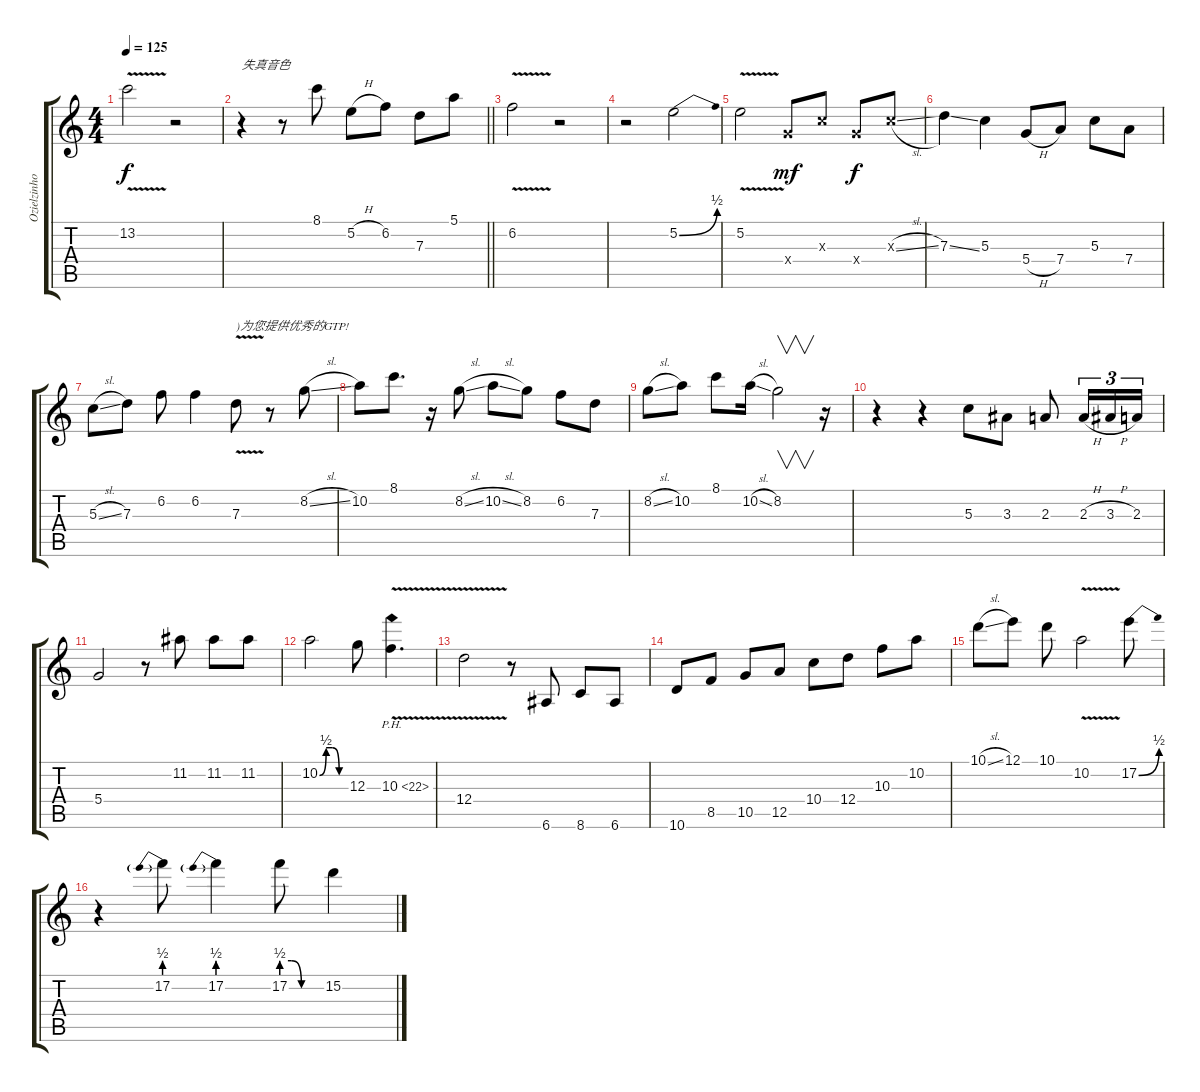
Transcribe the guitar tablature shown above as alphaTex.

\track ("Ozielzinho" "Ozielzinho") {instrument electricguitarclean}
\staff {score tabs}
\tuning (E4 B3 G3 D3 A2 E2) {hide}
\ts (4 4)
\tempo 125
\clef g2
\ks c
13.2{v}.2{dy f} r.2 |
\barLineRight lightlight
r.4{txt "失真音色" volume 11 instrument overdrivenguitar} r.8 8.1.8 5.2{h}.8 6.2.8 7.3.8 5.1.8 |
6.2{v}.2 r.2 |
r.2 5.2{be (bend 0 0 60 2)}.2 |
5.2{v}.2 5.4{x}.8{dy mf} 5.3{x}.8 5.4{x}.8{dy f} 5.3{sl x}.8 |
7.3{ss}.4 5.3.4 5.4{h}.8 7.4.8 5.3.8 7.4.8 |
5.3{sl}.8 7.3.8 6.2.8 6.2.4 7.3{v}.8{txt ")为您提供优秀的GTP!"} r.8 8.2{sl}.8 |
10.2.8 8.1.8{d} r.16 8.2{sl}.8 10.2{sl}.8 8.2.8 6.2.8 7.3.8 |
8.2{sl}.8 10.2.8 8.1.8 10.2{sl}.16 8.2.2{v} r.16 |
r.4 r.4 5.3.8 3.3.8 2.3.8 2.3{h}.16{tu (3 2)} 3.3{h}.16{tu (3 2)} 2.3.16{tu (3 2)} |
5.4.2 r.8 11.2.8 11.2.8 11.2.8 |
10.2{be (custom 0 0 15 2 30 2 45 0 60 0)}.2 12.3.8 10.3{ph 12 v}.4{d} |
12.4{v}.2 r.8 6.6.8 8.6.8 6.6.8 |
10.6.8 8.5.8 10.5.8 12.5.8 10.4.8 12.4.8 10.3.8 10.2.8 |
10.1{sl}.8 12.1.8 10.1.8 10.2{v}.2 17.2{be (bend 0 0 60 2)}.8 |
r.4 17.2{be (prebend 0 2 60 2)}.8 17.2{be (prebend 0 2 60 2)}.4 17.2{be (custom 0 2 15 2 30 0 60 0)}.8 15.2.4
